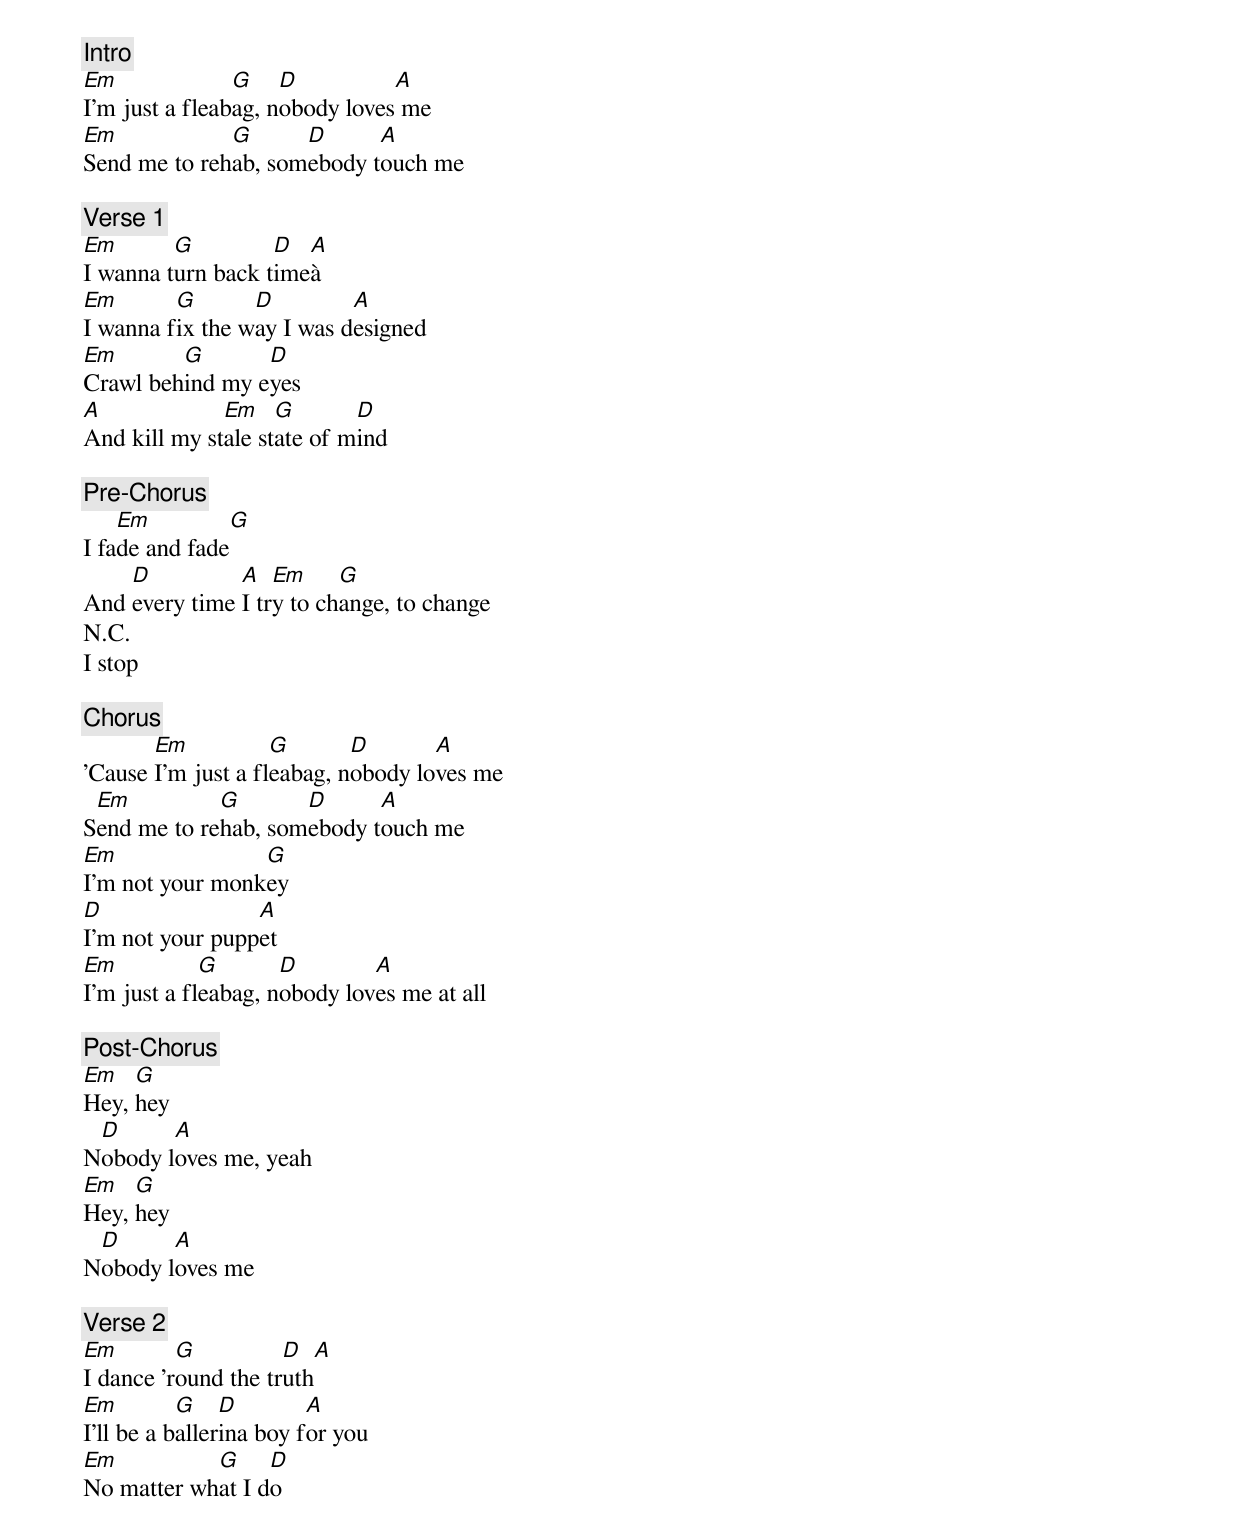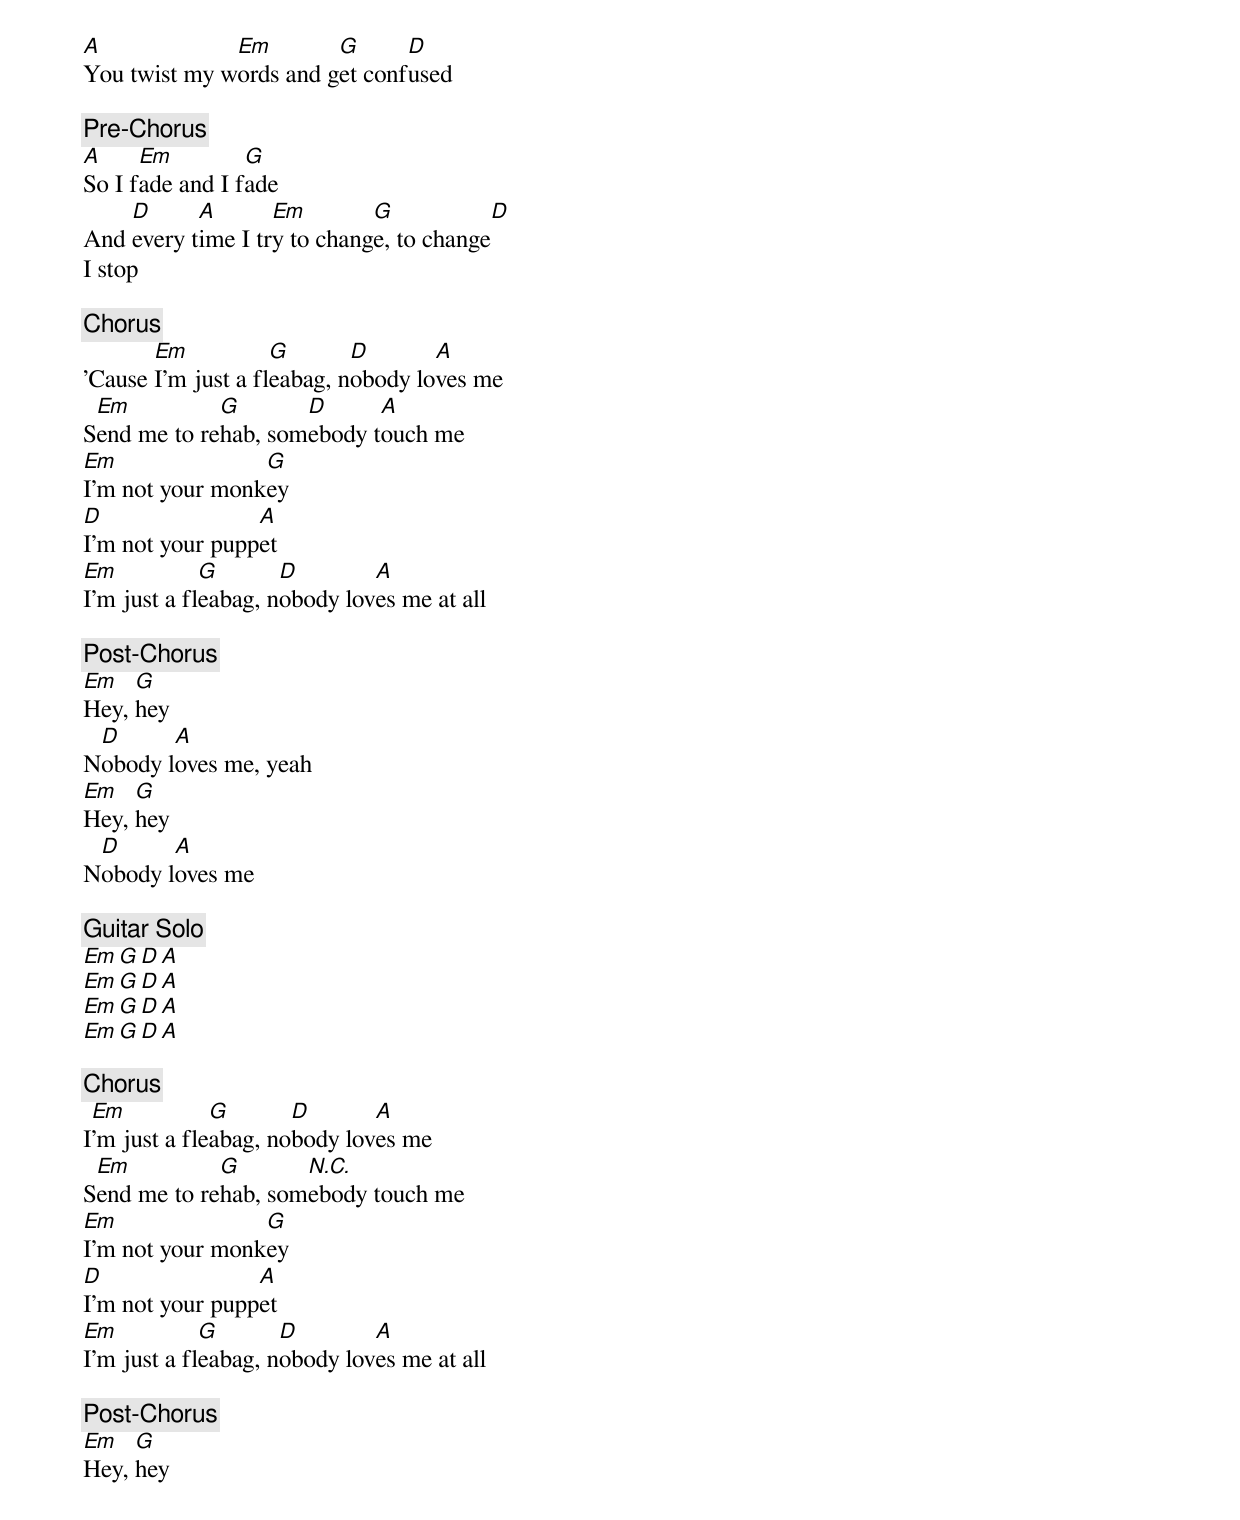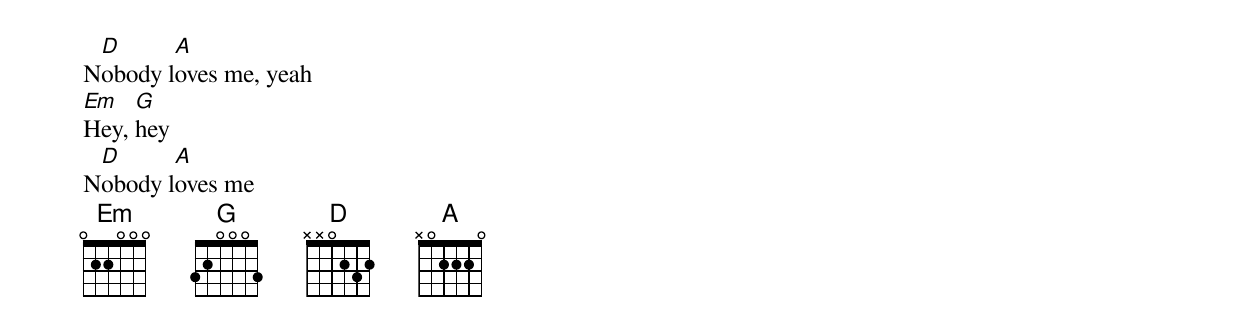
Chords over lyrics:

[Intro]
Em              G    D          A
I'm just a fleabag, nobody loves me
Em            G      D      A
Send me to rehab, somebody touch me

[Verse 1]
Em       G         D  A
I wanna turn back timeà
Em       G       D         A
I wanna fix the way I was designed
Em       G       D
Crawl behind my eyes
A             Em    G       D
And kill my stale state of mind

[Pre-Chorus]
    Em         G
I fade and fade
    D          A   Em     G
And every time I try to change, to change
N.C.
I stop

[Chorus]
       Em           G       D       A
'Cause I'm just a fleabag, nobody loves me
 Em          G       D      A
Send me to rehab, somebody touch me
Em               G
I'm not your monkey
D                A
I'm not your puppet
Em           G       D        A
I'm just a fleabag, nobody loves me at all

[Post-Chorus]
Em   G
Hey, hey
 D      A
Nobody loves me, yеah
Em   G
Hey, hey
 D      A
Nobody loves mе

[Verse 2]
Em        G          D  A
I dance 'round the truth
Em         G    D        A
I'll be a ballerina boy for you
Em          G     D
No matter what I do
A             Em        G      D
You twist my words and get confused

[Pre-Chorus]
A     Em         G
So I fade and I fade
    D      A       Em        G           D
And every time I try to change, to change
I stop

[Chorus]
       Em           G       D       A
'Cause I'm just a fleabag, nobody loves me
 Em          G       D      A
Send me to rehab, somebody touch me
Em               G
I'm not your monkey
D                A
I'm not your puppet
Em           G       D        A
I'm just a fleabag, nobody loves me at all

[Post-Chorus]
Em   G
Hey, hey
 D      A
Nobody loves me, yеah
Em   G
Hey, hey
 D      A
Nobody loves mе

[Guitar Solo]
Em G D A
Em G D A
Em G D A
Em G D A

[Chorus]
 Em           G       D       A
I'm just a fleabag, nobody loves me
 Em          G       N.C.
Send me to rehab, somebody touch me
Em               G
I'm not your monkey
D                A
I'm not your puppet
Em           G       D        A
I'm just a fleabag, nobody loves me at all

[Post-Chorus]
Em   G
Hey, hey
 D      A
Nobody loves me, yеah
Em   G
Hey, hey
 D      A
Nobody loves mе
